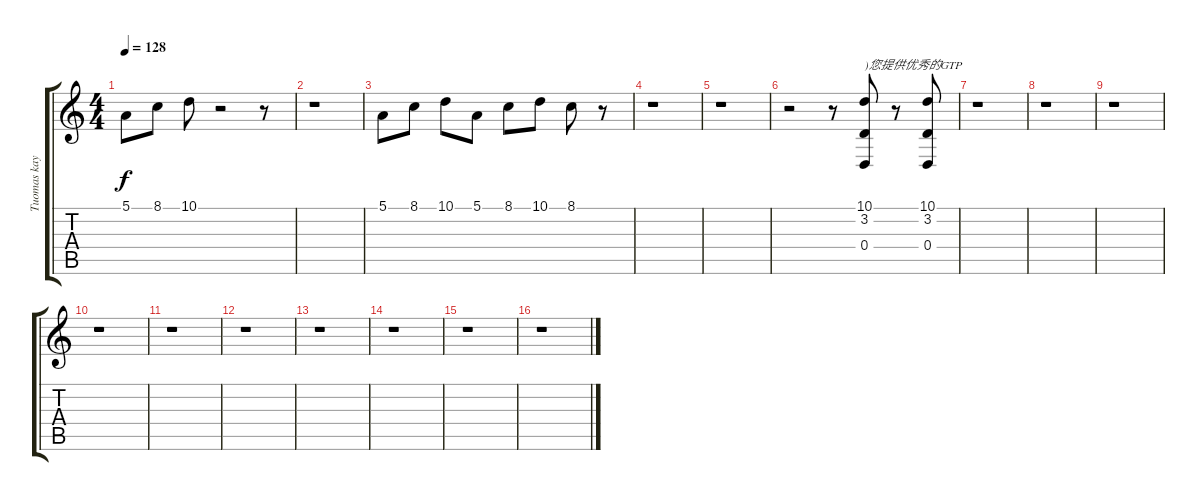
\track ("Tuomas kayboard1" "Tuomas kay") {instrument pad1newage}
\staff {score tabs}
\tuning (E4 B3 G3 D3 A2 E2) {hide}
\ts (4 4)
\tempo 128
\clef g2
\ks c
5.1.8{dy f} 8.1.8 10.1.8 r.2 r.8 |
r.1 |
5.1.8 8.1.8 10.1.8 5.1.8 8.1.8 10.1.8 8.1.8 r.8 |
r.1 |
r.1 |
r.2 r.8 (10.1 3.2 0.4).8{txt ")您提供优秀的GTP" volume 10 instrument orchestrahit} r.8 (10.1 3.2 0.4).8 |
r.1 |
r.1 |
r.1 |
r.1 |
r.1 |
r.1 |
r.1 |
r.1 |
r.1 |
r.1
